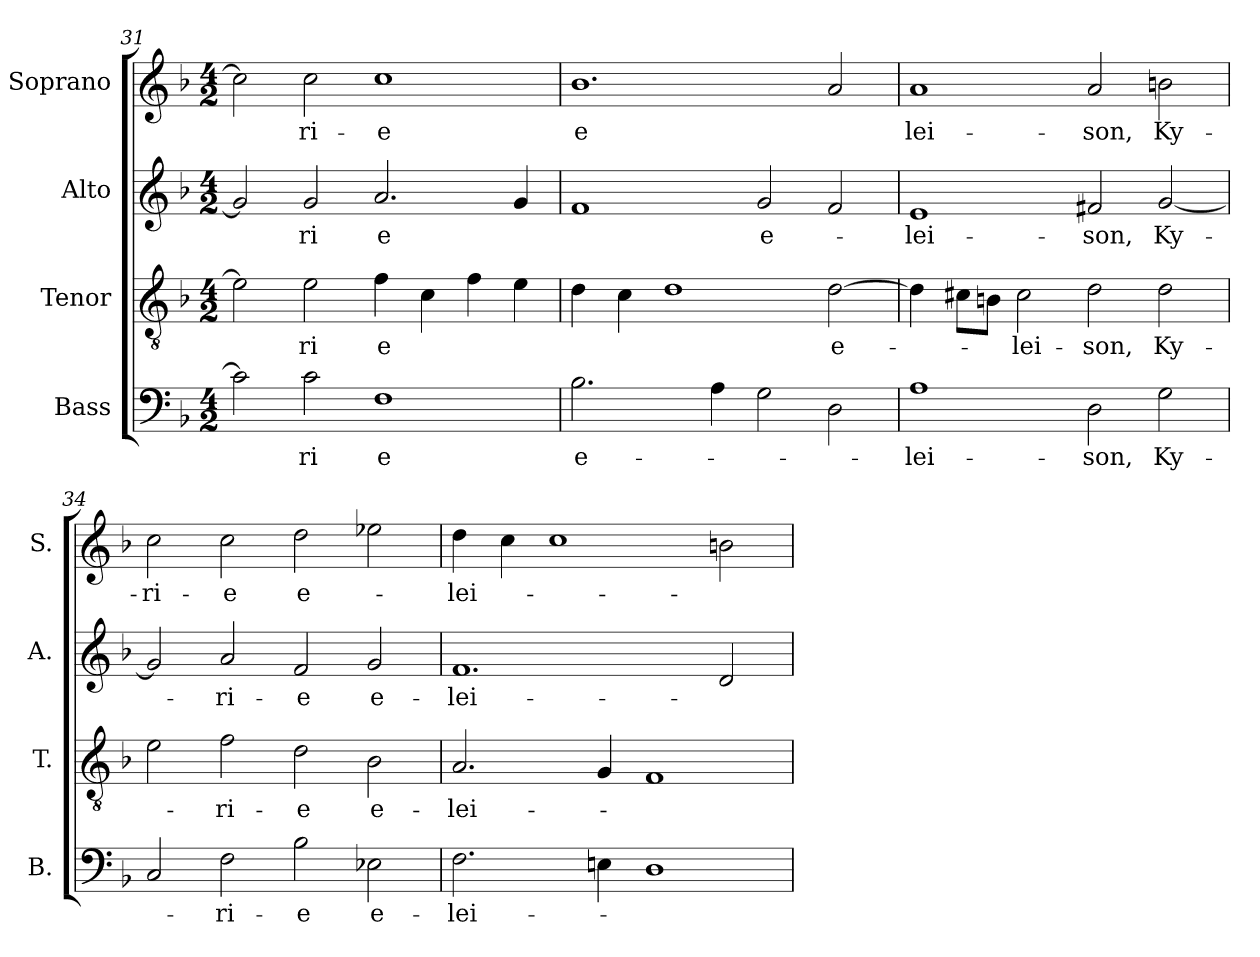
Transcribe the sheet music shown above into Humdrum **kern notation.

**kern	**text	**kern	**text	**kern	**text	**kern	**text
*part4	*part4	*part3	*part3	*part2	*part2	*part1	*part1
*staff4	*staff4	*staff3	*staff3	*staff2	*staff2	*staff1	*staff1
*I"Bass	*	*I"Tenor	*	*I"Alto	*	*I"Soprano	*
*I'B.	*	*I'T.	*	*I'A.	*	*I'S.	*
*clefF4	*	*clefGv2	*	*clefG2	*	*clefG2	*
*	*	*ITrd7c12	*	*	*	*	*
*k[b-]	*	*k[b-]	*	*k[b-]	*	*k[b-]	*
*F:	*	*F:	*	*F:	*	*F:	*
*M4/2	*	*M4/2	*	*M4/2	*	*M4/2	*
=31	=31	=31	=31	=31	=31	=31	=31
2ci\]	.	2Ei\]	.	2gi/]	.	2cci\]	.
!	!LO:LY:b:color=#000000	!	!	!	!	!	!
!	!	!	!LO:LY:b:color=#000000	!	!	!	!
!	!	!	!	!	!LO:LY:b:color=#000000	!	!
!	!	!	!	!	!	!	!LO:LY:b:color=#000000
2ci\	-ri	2Ei\	-ri	2gi/	-ri	2cci\	ri-
!	!LO:LY:b:color=#000000	!	!	!	!	!	!
!	!	!	!LO:LY:b:color=#000000	!	!	!	!
!	!	!	!	!	!LO:LY:b:color=#000000	!	!
!	!	!	!	!	!	!	!LO:LY:b:color=#000000
1Fi	e	4Fi\	e	2.ai/	e	1cci	-e
.	.	4Ci\	.	.	.	.	.
.	.	4Fi\	.	.	.	.	.
.	.	4Ei\	.	4gi/	.	.	.
=32	=32	=32	=32	=32	=32	=32	=32
!	!LO:LY:b:color=#000000	!	!	!	!	!	!
!	!	!	!	!	!	!	!LO:LY:b:color=#000000
2.B-i\	e-	4Di\	.	1fi	.	1.b-i	e
.	.	4Ci\	.	.	.	.	.
.	.	1Di	.	.	.	.	.
4Ai\	.	.	.	.	.	.	.
!	!	!	!	!	!LO:LY:b:color=#000000	!	!
2Gi\	.	.	.	2gi/	e-	.	.
!	!	!	!LO:LY:b:color=#000000	!	!	!	!
2Di\	.	[2Di\	e-	2fi/	.	2ai/	.
=33	=33	=33	=33	=33	=33	=33	=33
!	!LO:LY:b:color=#000000	!	!	!	!	!	!
!	!	!	!	!	!LO:LY:b:color=#000000	!	!
!	!	!	!	!	!	!	!LO:LY:b:color=#000000
1Ai	-lei-	4Di\]	.	1ei	-lei-	1ai	lei-
.	.	8C#Xi\L	.	.	.	.	.
.	.	8BBni\J	.	.	.	.	.
!	!	!	!LO:LY:b:color=#000000	!	!	!	!
.	.	2C#i\	-lei-	.	.	.	.
!	!LO:LY:b:color=#000000	!	!	!	!	!	!
!	!	!	!LO:LY:b:color=#000000	!	!	!	!
!	!	!	!	!	!LO:LY:b:color=#000000	!	!
!	!	!	!	!	!	!	!LO:LY:b:color=#000000
2Di\	-son,	2Di\	-son,	2f#Xi/	-son,	2ai/	-son,
!	!LO:LY:b:color=#000000	!	!	!	!	!	!
!	!	!	!LO:LY:b:color=#000000	!	!	!	!
!	!	!	!	!	!LO:LY:b:color=#000000	!	!
!	!	!	!	!	!	!	!LO:LY:b:color=#000000
2Gi\	Ky-	2Di\	Ky-	[2gi/	Ky-	2bni\	Ky-
!!LO:LB:g=z
=34	=34	=34	=34	=34	=34	=34	=34
!	!	!	!	!	!	!	!LO:LY:b:color=#000000
2Ci/	.	2Ei\	.	2gi/]	.	2cci\	-ri-
!	!LO:LY:b:color=#000000	!	!	!	!	!	!
!	!	!	!LO:LY:b:color=#000000	!	!	!	!
!	!	!	!	!	!LO:LY:b:color=#000000	!	!
!	!	!	!	!	!	!	!LO:LY:b:color=#000000
2Fi\	-ri-	2Fi\	-ri-	2ai/	-ri-	2cci\	-e
!	!LO:LY:b:color=#000000	!	!	!	!	!	!
!	!	!	!LO:LY:b:color=#000000	!	!	!	!
!	!	!	!	!	!LO:LY:b:color=#000000	!	!
!	!	!	!	!	!	!	!LO:LY:b:color=#000000
2B-i\	-e	2Di\	-e	2fi/	-e	2ddi\	e-
!	!LO:LY:b:color=#000000	!	!	!	!	!	!
!	!	!	!LO:LY:b:color=#000000	!	!	!	!
!	!	!	!	!	!LO:LY:b:color=#000000	!	!
2E-Xi\	e-	2BB-i\	e-	2gi/	e-	2ee-Xi\	.
=35	=35	=35	=35	=35	=35	=35	=35
!	!LO:LY:b:color=#000000	!	!	!	!	!	!
!	!	!	!LO:LY:b:color=#000000	!	!	!	!
!	!	!	!	!	!LO:LY:b:color=#000000	!	!
!	!	!	!	!	!	!	!LO:LY:b:color=#000000
2.Fi\	-lei-	2.AAi/	-lei-	1.fi	-lei-	4ddi\	-lei-
.	.	.	.	.	.	4cci\	.
.	.	.	.	.	.	1cci	.
4Eni\	.	4GGi/	.	.	.	.	.
1Di	.	1FFi	.	.	.	.	.
.	.	.	.	2di/	.	2bni\	.
=	=	=	=	=	=	=	=
*-	*-	*-	*-	*-	*-	*-	*-
